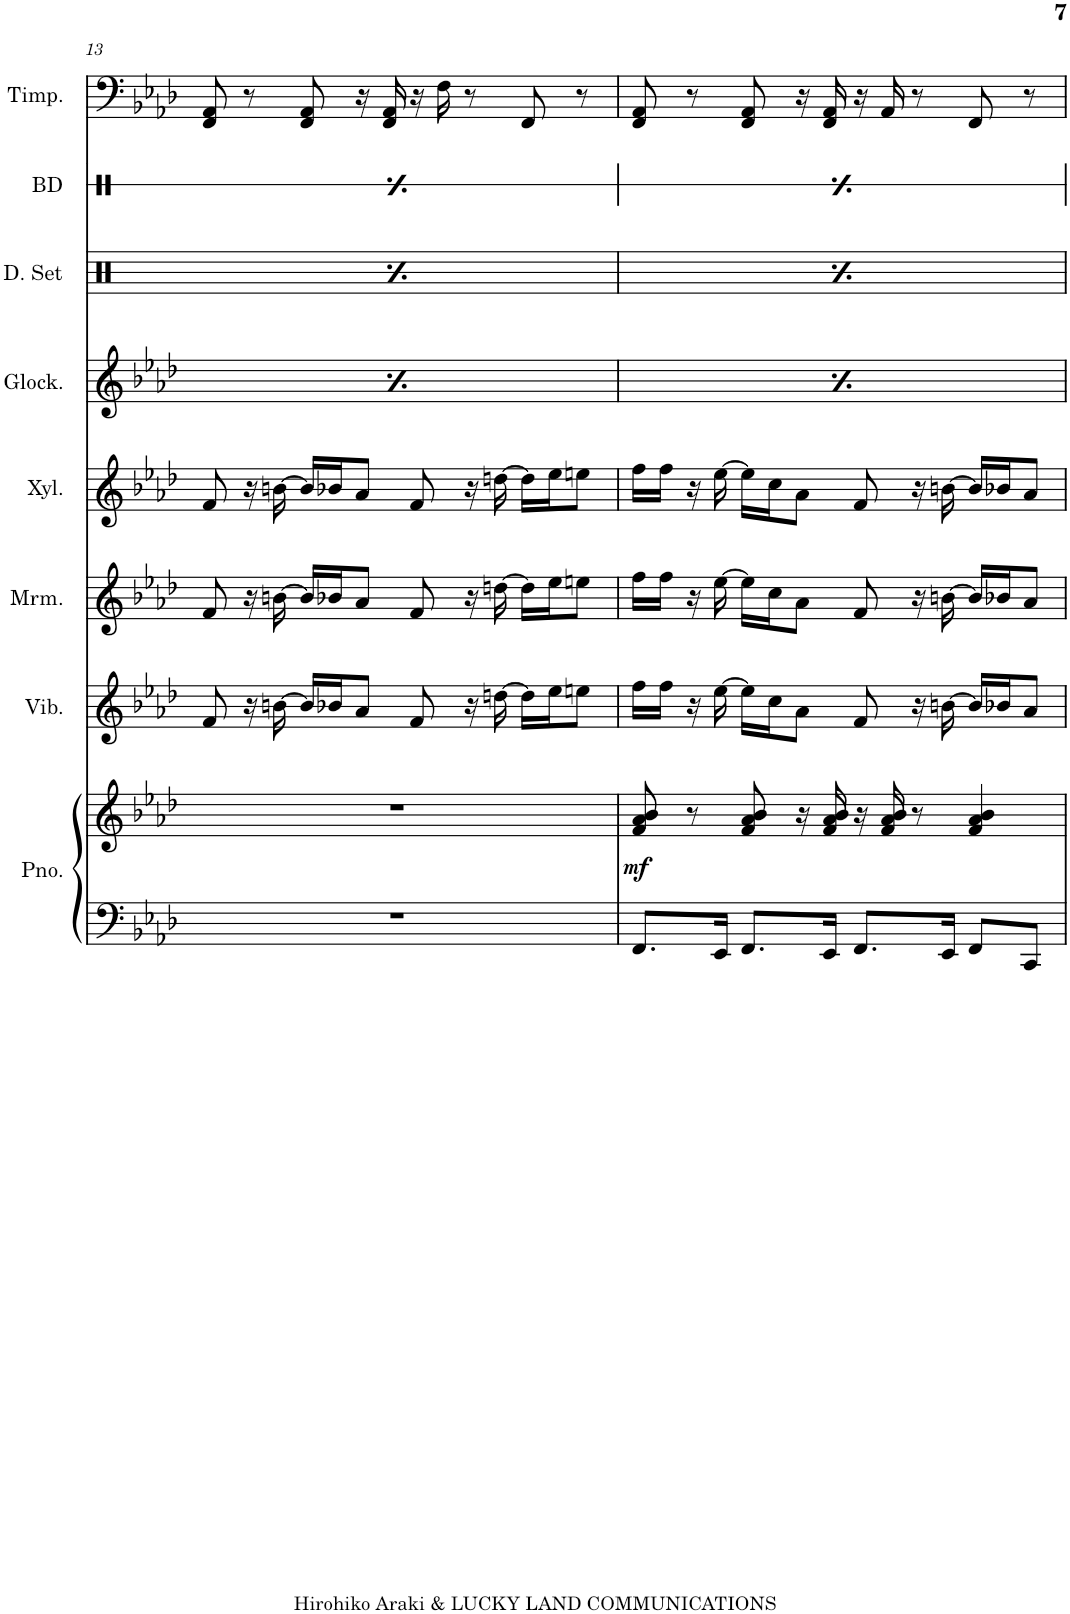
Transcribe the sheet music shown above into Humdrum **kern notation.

**kern	**kern	**dynam	**kern	**kern	**kern	**kern	**dynam	**kern	**dynam	**kern	**dynam	**kern
*part8	*part8	*part8	*part7	*part6	*part5	*part4	*part4	*part3	*part3	*part2	*part2	*part1
*staff9	*staff8	*staff8/9	*staff7	*staff6	*staff5	*staff4	*staff4	*staff3	*staff3	*staff2	*staff2	*staff1
*I"Piano	*	*	*I"Vibraphone	*I"Marimba	*I"Xylophone	*I"Glockenspiel	*	*I"Drumset	*	*I"Bass Drum	*	*I"Timpani
*I'Pno.	*	*	*I'Vib.	*I'Mrm.	*I'Xyl.	*I'Glock.	*	*I'D. Set	*	*I'BD	*	*I'Timp.
!!LO:PB:g=z
*clefF4	*clefG2	*	*clefG2	*clefG2	*clefG2	*clefG2	*	*clefX	*	*clefX	*	*clefF4
*	*	*	*	*	*Trd-7c-12	*Trd-14c-24	*	*	*	*	*	*
*k[b-e-a-d-]	*k[b-e-a-d-]	*	*k[b-e-a-d-]	*k[b-e-a-d-]	*k[b-e-a-d-]	*k[b-e-a-d-]	*	*k[]	*	*k[]	*	*k[b-e-a-d-]
*M4/4	*M4/4	*	*M4/4	*M4/4	*M4/4	*M4/4	*	*M4/4	*	*M4/4	*	*M4/4
=13	=13	=13	=13	=13	=13	=13	=13	=13	=13	=13	=13	=13
!	!	!	!	!	!	!	!LO:DY:b	!	!	!	!LO:DY:b	!
1r	1r	.	8f/	8f/	8f/	8f/ 8b-/	mf	8r	.	8Re/L	f	8FF/ 8AA-/
.	.	.	.	.	.	.	.	8qRa/	.	.	.	.
!	!	!	!	!	!	!	!	!	!LO:DY:b	!	!	!
.	.	.	16r	16r	16r	8r	.	8Ra/L	f	8Re/	.	8r
.	.	.	[16bn\	[16bn\	[16bn\	.	.	.	.	.	.	.
.	.	.	.	.	.	.	.	8qRa/	.	.	.	.
.	.	.	16b/LL]	16b/LL]	16b/LL]	8f/ 8b-/	.	8Ra/J	.	8Re/	.	8FF/ 8AA-/
.	.	.	16b-X/J	16b-X/J	16b-X/J	.	.	.	.	.	.	.
.	.	.	8a-/J	8a-/J	8a-/J	16r	.	8r	.	8Re/J	.	16r
.	.	.	.	.	.	16f/ 16b-/	.	.	.	.	.	16FF/ 16AA-/
.	.	.	8f/	8f/	8f/	16r	.	16Ra/	.	16Re\	.	16r
.	.	.	.	.	.	16f/ 16b-/	.	16r	.	16r	.	16F\
.	.	.	16r	16r	16r	8r	.	16r	.	16r	.	8r
.	.	.	[16ddn\	[16ddn\	[16ddn\	.	.	16Ra/	.	16Re\	.	.
.	.	.	16dd\LL]	16dd\LL]	16dd\LL]	8f/ 8b-/	.	8r	.	8r	.	8FF/
.	.	.	16ee-\J	16ee-\J	16ee-\J	.	.	.	.	.	.	.
.	.	.	8een\J	8een\J	8een\J	8r	.	8Ra/	.	8Re\	.	8r
=14	=14	=14	=14	=14	=14	=14	=14	=14	=14	=14	=14	=14
!	!	!LO:DY:b	!	!	!	!	!LO:DY:b	!	!	!	!LO:DY:b	!
8.FF/L	8f/ 8a-/ 8b-/	mf	16ff\LL	16ff\LL	16ff\LL	8f/ 8b-/	mf	8r	.	8Re/L	f	8FF/ 8AA-/
.	.	.	16ff\JJ	16ff\JJ	16ff\JJ	.	.	.	.	.	.	.
.	.	.	.	.	.	.	.	8qRa/	.	.	.	.
!	!	!	!	!	!	!	!	!	!LO:DY:b	!	!	!
.	8r	.	16r	16r	16r	8r	.	8Ra/L	f	8Re/	.	8r
16EE-/Jk	.	.	[16ee-\	[16ee-\	[16ee-\	.	.	.	.	.	.	.
.	.	.	.	.	.	.	.	8qRa/	.	.	.	.
8.FF/L	8f/ 8a-/ 8b-/	.	16ee-\LL]	16ee-\LL]	16ee-\LL]	8f/ 8b-/	.	8Ra/J	.	8Re/	.	8FF/ 8AA-/
.	.	.	16cc\J	16cc\J	16cc\J	.	.	.	.	.	.	.
.	16r	.	8a-\J	8a-\J	8a-\J	16r	.	8r	.	8Re/J	.	16r
16EE-/Jk	16f/ 16a-/ 16b-/	.	.	.	.	16f/ 16b-/	.	.	.	.	.	16FF/ 16AA-/
8.FF/L	16r	.	8f/	8f/	8f/	16r	.	16Ra/	.	16Re\	.	16r
.	16f/ 16a-/ 16b-/	.	.	.	.	16f/ 16b-/	.	16r	.	16r	.	16AA-/
.	8r	.	16r	16r	16r	8r	.	16r	.	16r	.	8r
16EE-/Jk	.	.	[16bn\	[16bn\	[16bn\	.	.	16Ra/	.	16Re\	.	.
8FF/L	4f/ 4a-/ 4b-/	.	16b/LL]	16b/LL]	16b/LL]	8f/ 8b-/	.	8r	.	8r	.	8FF/
.	.	.	16b-X/J	16b-X/J	16b-X/J	.	.	.	.	.	.	.
8CC/J	.	.	8a-/J	8a-/J	8a-/J	8r	.	8Ra/	.	8Re\	.	8r
=	=	=	=	=	=	=	=	=	=	=	=	=
*-	*-	*-	*-	*-	*-	*-	*-	*-	*-	*-	*-	*-
